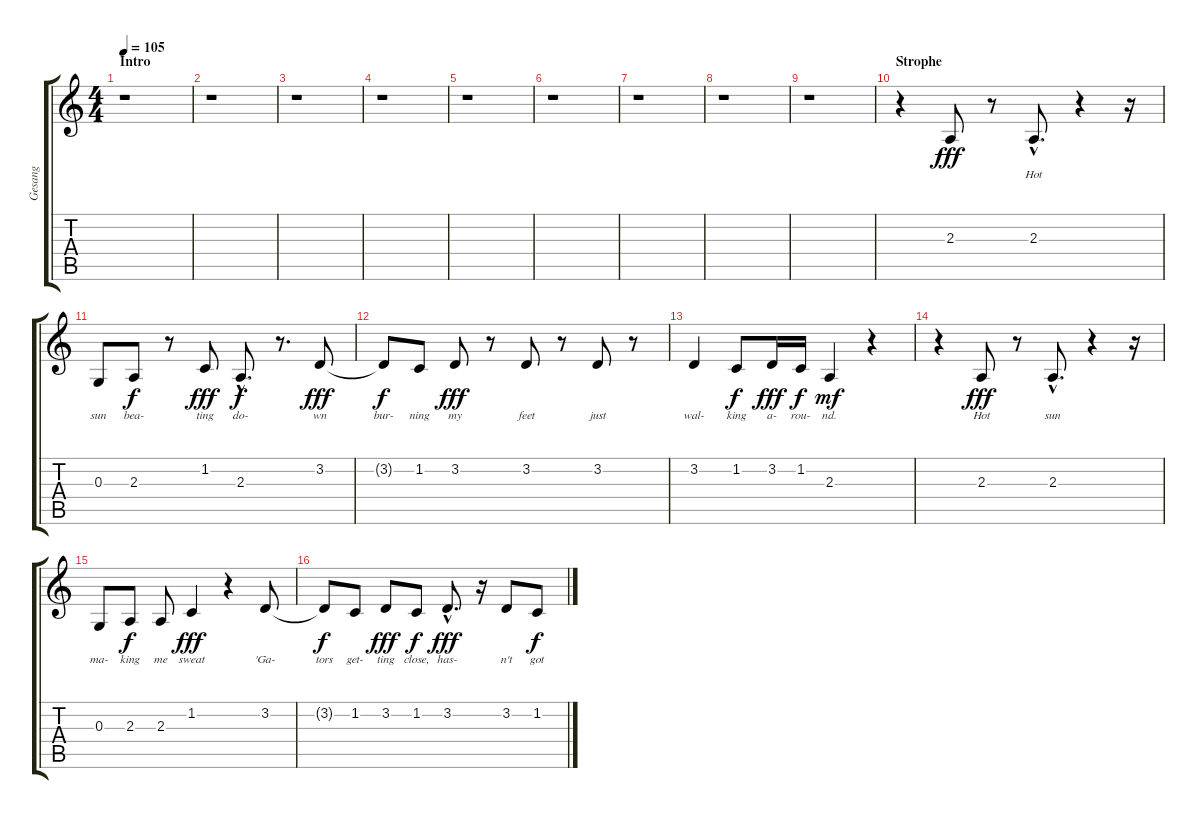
\track ("Gesang" "Gesang") {instrument altosax}
\staff {score tabs}
\tuning (E4 B3 G3 D3 A2 E2) {hide}
\ts (4 4)
\section ("" "Intro")
\tempo 105
\clef g2
\ks c
r.1{dy fff instrument altosax} |
r.1 |
r.1 |
r.1 |
r.1 |
r.1 |
r.1 |
r.1 |
r.1 |
\section ("" "Strophe")
r.4 2.3.8{lyrics (0 "") lyrics (1 "") lyrics (2 "") lyrics (3 "") lyrics (4 "")} r.8 2.3{hac}.8{d lyrics (0 "Hot") lyrics (1 "") lyrics (2 "") lyrics (3 "") lyrics (4 "")} r.4 r.16 |
0.3.8{lyrics (0 "sun") lyrics (1 "") lyrics (2 "") lyrics (3 "") lyrics (4 "")} 2.3.8{lyrics (0 "bea-") lyrics (1 "") lyrics (2 "") lyrics (3 "") lyrics (4 "") dy f} r.8 1.2.8{lyrics (0 "ting") lyrics (1 "") lyrics (2 "") lyrics (3 "") lyrics (4 "") dy fff} 2.3{hac}.8{d lyrics (0 "do-") lyrics (1 "") lyrics (2 "") lyrics (3 "") lyrics (4 "") dy f} r.8{d} 3.2.8{lyrics (0 "wn") lyrics (1 "") lyrics (2 "") lyrics (3 "") lyrics (4 "") dy fff} |
3.2{t}.8{lyrics (0 "bur-") lyrics (1 "") lyrics (2 "") lyrics (3 "") lyrics (4 "") dy f} 1.2.8{lyrics (0 "ning") lyrics (1 "") lyrics (2 "") lyrics (3 "") lyrics (4 "")} 3.2.8{lyrics (0 "my") lyrics (1 "") lyrics (2 "") lyrics (3 "") lyrics (4 "") dy fff} r.8 3.2.8{lyrics (0 "feet") lyrics (1 "") lyrics (2 "") lyrics (3 "") lyrics (4 "")} r.8 3.2.8{lyrics (0 "just") lyrics (1 "") lyrics (2 "") lyrics (3 "") lyrics (4 "")} r.8 |
3.2.4{lyrics (0 "wal-") lyrics (1 "") lyrics (2 "") lyrics (3 "") lyrics (4 "")} 1.2.8{lyrics (0 "king") lyrics (1 "") lyrics (2 "") lyrics (3 "") lyrics (4 "") dy f} 3.2.16{lyrics (0 "a-") lyrics (1 "") lyrics (2 "") lyrics (3 "") lyrics (4 "") dy fff} 1.2.16{lyrics (0 "rou-") lyrics (1 "") lyrics (2 "") lyrics (3 "") lyrics (4 "") dy f} 2.3.4{lyrics (0 "nd.") lyrics (1 "") lyrics (2 "") lyrics (3 "") lyrics (4 "") dy mf} r.4 |
r.4 2.3.8{lyrics (0 "Hot") lyrics (1 "") lyrics (2 "") lyrics (3 "") lyrics (4 "") dy fff} r.8 2.3{hac}.8{d lyrics (0 "sun") lyrics (1 "") lyrics (2 "") lyrics (3 "") lyrics (4 "")} r.4 r.16 |
0.3.8{lyrics (0 "ma-") lyrics (1 "") lyrics (2 "") lyrics (3 "") lyrics (4 "")} 2.3.8{lyrics (0 "king") lyrics (1 "") lyrics (2 "") lyrics (3 "") lyrics (4 "") dy f} 2.3.8{lyrics (0 "me") lyrics (1 "") lyrics (2 "") lyrics (3 "") lyrics (4 "")} 1.2.4{lyrics (0 "sweat") lyrics (1 "") lyrics (2 "") lyrics (3 "") lyrics (4 "") dy fff} r.4 3.2.8{lyrics (0 "'Ga-") lyrics (1 "") lyrics (2 "") lyrics (3 "") lyrics (4 "")} |
3.2{t}.8{lyrics (0 "tors") lyrics (1 "") lyrics (2 "") lyrics (3 "") lyrics (4 "") dy f} 1.2.8{lyrics (0 "get-") lyrics (1 "") lyrics (2 "") lyrics (3 "") lyrics (4 "")} 3.2.8{lyrics (0 "ting") lyrics (1 "") lyrics (2 "") lyrics (3 "") lyrics (4 "") dy fff} 1.2.8{lyrics (0 "close,") lyrics (1 "") lyrics (2 "") lyrics (3 "") lyrics (4 "") dy f} 3.2{hac}.8{d lyrics (0 "has-") lyrics (1 "") lyrics (2 "") lyrics (3 "") lyrics (4 "") dy fff} r.16 3.2.8{lyrics (0 "n't") lyrics (1 "") lyrics (2 "") lyrics (3 "") lyrics (4 "")} 1.2.8{lyrics (0 "got") lyrics (1 "") lyrics (2 "") lyrics (3 "") lyrics (4 "") dy f}
